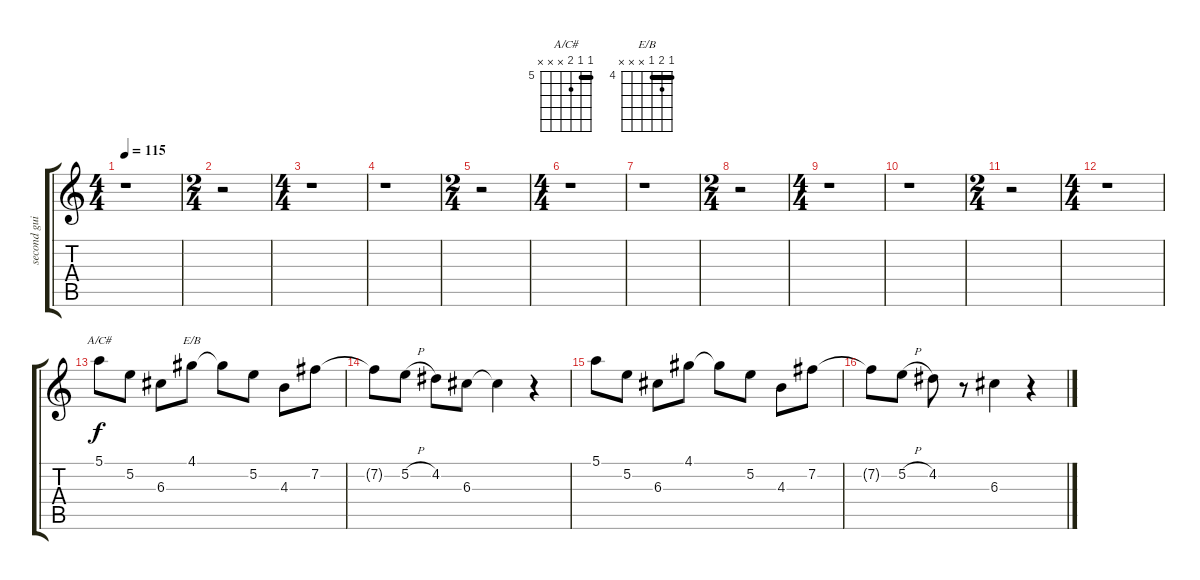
\track ("second guitar no capo" "second gui") {instrument acousticguitarnylon}
\staff {score tabs}
\tuning (E4 B3 G3 D3 A2 E2) {hide}
\chord ("A/C#" 5 5 6 x x x) {firstfret 5 barre 5}
\chord ("E/B" 4 5 4 x x x) {firstfret 4 barre 4}
\ts (4 4)
\tempo 115
\clef g2
\ks c
r.1{dy f instrument acousticguitarnylon} |
\ts (2 4)
r.2 |
\ts (4 4)
r.1 |
r.1 |
\ts (2 4)
r.2 |
\ts (4 4)
r.1 |
r.1 |
\ts (2 4)
r.2 |
\ts (4 4)
r.1 |
r.1 |
\ts (2 4)
r.2 |
\ts (4 4)
r.1 |
5.1.8{ch "A/C#"} 5.2.8 6.3.8 4.1.8{ch "E/B"} 4.1{t}.8 5.2.8 4.3.8 7.2.8 |
7.2{t}.8 5.2{h}.8 4.2.8 6.3.8 6.3{t}.4 r.4 |
5.1.8 5.2.8 6.3.8 4.1.8 4.1{t}.8 5.2.8 4.3.8 7.2.8 |
7.2{t}.8 5.2{h}.8 4.2.8 r.8 6.3.4 r.4
